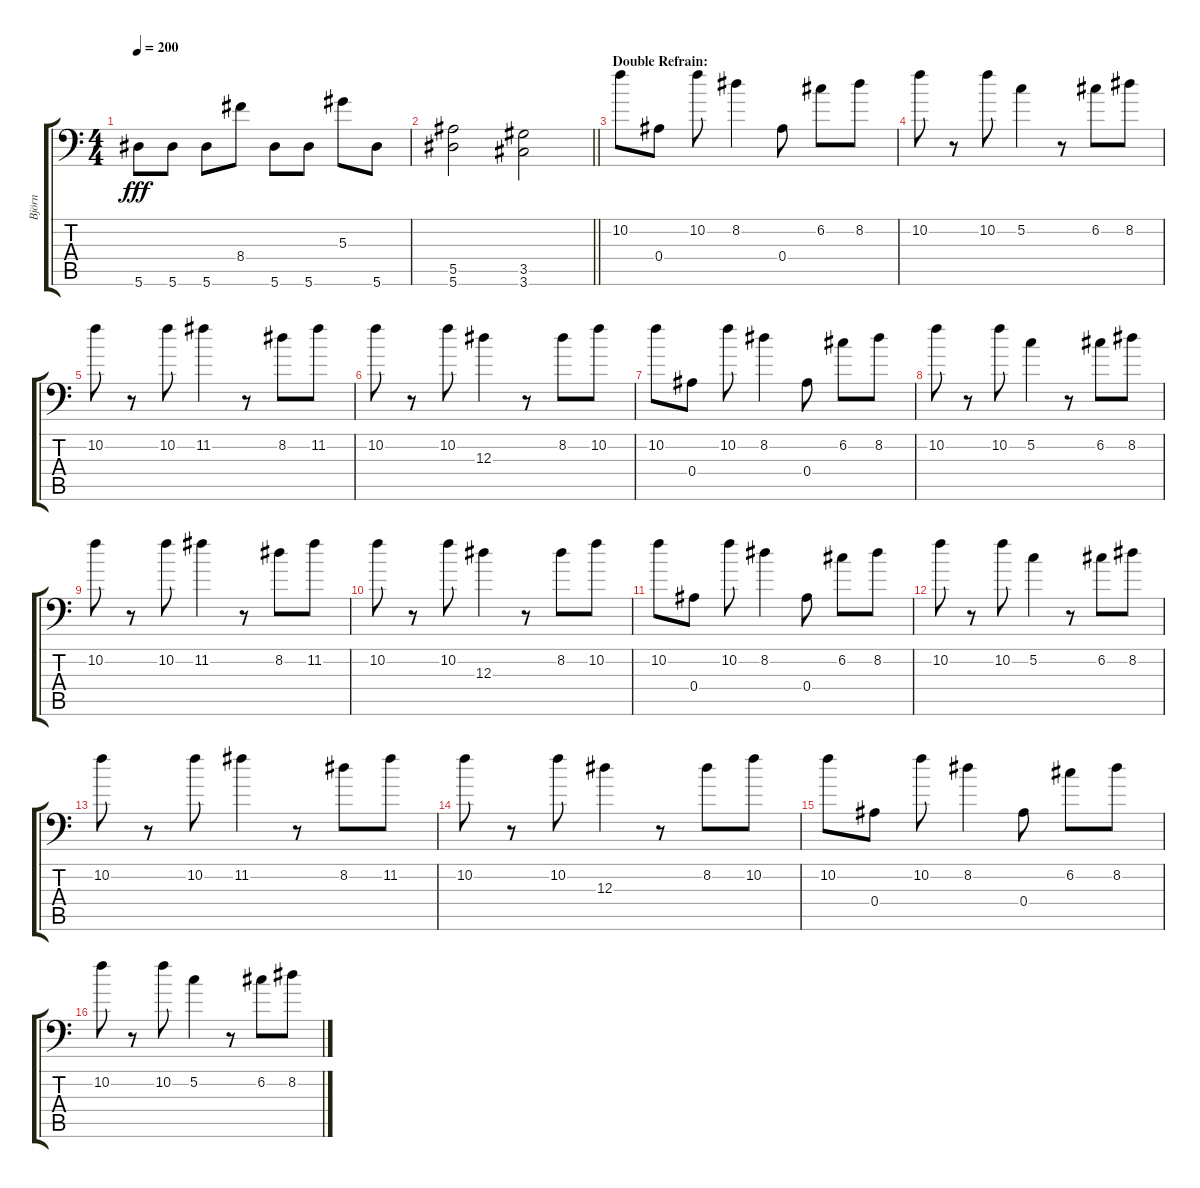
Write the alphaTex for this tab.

\track ("Björn" "Björn") {instrument distortionguitar}
\staff {score tabs}
\tuning (C4 G3 Eb3 Bb2 F2 Bb1) {hide}
\ts (4 4)
\tempo 200
\clef f4
\ks c
5.6.8{dy fff} 5.6.8 5.6.8 8.4.8 5.6.8 5.6.8 5.3.8 5.6.8 |
\barLineRight lightlight
(5.5 5.6).2 (3.5 3.6).2 |
\section ("" "Double Refrain:")
10.2.8 0.4.8 10.2.8 8.2.4 0.4.8 6.2.8 8.2.8 |
10.2.8 r.8 10.2.8 5.2.4 r.8 6.2.8 8.2.8 |
10.2.8 r.8 10.2.8 11.2.4 r.8 8.2.8 11.2.8 |
10.2.8 r.8 10.2.8 12.3.4 r.8 8.2.8 10.2.8 |
10.2.8 0.4.8 10.2.8 8.2.4 0.4.8 6.2.8 8.2.8 |
10.2.8 r.8 10.2.8 5.2.4 r.8 6.2.8 8.2.8 |
10.2.8 r.8 10.2.8 11.2.4 r.8 8.2.8 11.2.8 |
10.2.8 r.8 10.2.8 12.3.4 r.8 8.2.8 10.2.8 |
10.2.8 0.4.8 10.2.8 8.2.4 0.4.8 6.2.8 8.2.8 |
10.2.8 r.8 10.2.8 5.2.4 r.8 6.2.8 8.2.8 |
10.2.8 r.8 10.2.8 11.2.4 r.8 8.2.8 11.2.8 |
10.2.8 r.8 10.2.8 12.3.4 r.8 8.2.8 10.2.8 |
10.2.8 0.4.8 10.2.8 8.2.4 0.4.8 6.2.8 8.2.8 |
10.2.8 r.8 10.2.8 5.2.4 r.8 6.2.8 8.2.8
